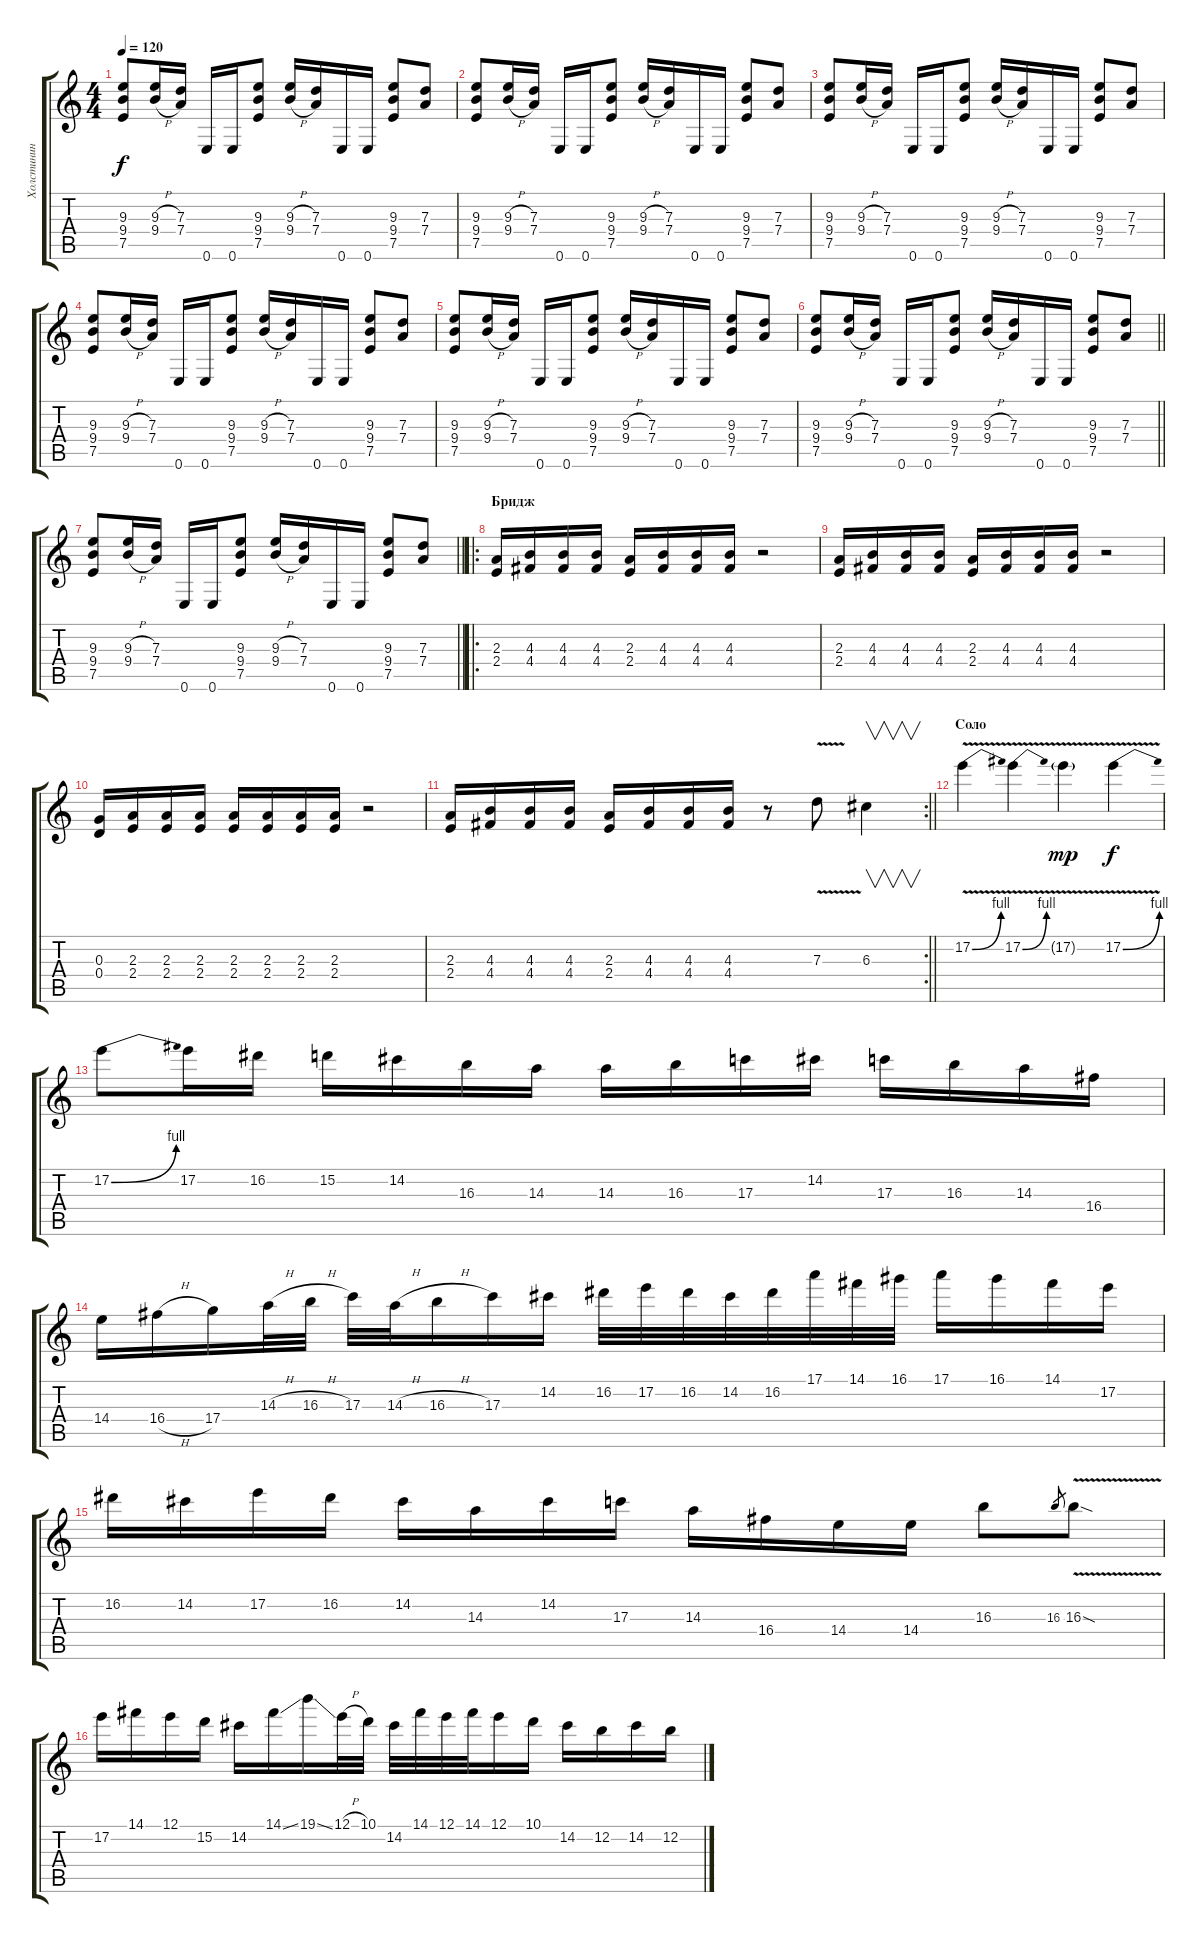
\track ("Холстинин" "Холстинин") {instrument distortionguitar}
\staff {score tabs}
\tuning (E4 B3 G3 D3 A2 E2) {hide}
\ts (4 4)
\tempo 120
\clef g2
\ks c
(9.3 9.4 7.5).8{dy f} (9.3{h} 9.4{h}).16 (7.3 7.4).16 0.6.16 0.6.16 (9.3 9.4 7.5).8 (9.3{h} 9.4{h}).16 (7.3 7.4).16 0.6.16 0.6.16 (9.3 9.4 7.5).8 (7.3 7.4).8 |
(9.3 9.4 7.5).8 (9.3{h} 9.4{h}).16 (7.3 7.4).16 0.6.16 0.6.16 (9.3 9.4 7.5).8 (9.3{h} 9.4{h}).16 (7.3 7.4).16 0.6.16 0.6.16 (9.3 9.4 7.5).8 (7.3 7.4).8 |
(9.3 9.4 7.5).8 (9.3{h} 9.4{h}).16 (7.3 7.4).16 0.6.16 0.6.16 (9.3 9.4 7.5).8 (9.3{h} 9.4{h}).16 (7.3 7.4).16 0.6.16 0.6.16 (9.3 9.4 7.5).8 (7.3 7.4).8 |
(9.3 9.4 7.5).8 (9.3{h} 9.4{h}).16 (7.3 7.4).16 0.6.16 0.6.16 (9.3 9.4 7.5).8 (9.3{h} 9.4{h}).16 (7.3 7.4).16 0.6.16 0.6.16 (9.3 9.4 7.5).8 (7.3 7.4).8 |
(9.3 9.4 7.5).8 (9.3{h} 9.4{h}).16 (7.3 7.4).16 0.6.16 0.6.16 (9.3 9.4 7.5).8 (9.3{h} 9.4{h}).16 (7.3 7.4).16 0.6.16 0.6.16 (9.3 9.4 7.5).8 (7.3 7.4).8 |
\barLineRight lightlight
(9.3 9.4 7.5).8 (9.3{h} 9.4{h}).16 (7.3 7.4).16 0.6.16 0.6.16 (9.3 9.4 7.5).8 (9.3{h} 9.4{h}).16 (7.3 7.4).16 0.6.16 0.6.16 (9.3 9.4 7.5).8 (7.3 7.4).8 |
\barLineRight lightlight
(9.3 9.4 7.5).8 (9.3{h} 9.4{h}).16 (7.3 7.4).16 0.6.16 0.6.16 (9.3 9.4 7.5).8 (9.3{h} 9.4{h}).16 (7.3 7.4).16 0.6.16 0.6.16 (9.3 9.4 7.5).8 (7.3 7.4).8 |
\ro
\section ("" "Бридж")
(2.3 2.4).16 (4.3 4.4).16 (4.3 4.4).16 (4.3 4.4).16 (2.3 2.4).16 (4.3 4.4).16 (4.3 4.4).16 (4.3 4.4).16 r.2 |
(2.3 2.4).16 (4.3 4.4).16 (4.3 4.4).16 (4.3 4.4).16 (2.3 2.4).16 (4.3 4.4).16 (4.3 4.4).16 (4.3 4.4).16 r.2 |
(0.3 0.4).16 (2.3 2.4).16 (2.3 2.4).16 (2.3 2.4).16 (2.3 2.4).16 (2.3 2.4).16 (2.3 2.4).16 (2.3 2.4).16 r.2 |
\rc 2
\barLineRight lightlight
(2.3 2.4).16 (4.3 4.4).16 (4.3 4.4).16 (4.3 4.4).16 (2.3 2.4).16 (4.3 4.4).16 (4.3 4.4).16 (4.3 4.4).16 r.8 7.3{v}.8 6.3.4{v} |
\section ("" "Соло")
17.2{be (bend 0 0 60 4) v}.4 17.2{be (bend 0 0 60 4) v}.4 17.2{v g}.4{dy mp} 17.2{be (bend 0 0 60 4) v}.4{dy f} |
17.2{be (bend 0 0 60 4)}.8 17.2.16 16.2.16 15.2.16 14.2.16 16.3.16 14.3.16 14.3.16 16.3.16 17.3.16 14.2.16 17.3.16 16.3.16 14.3.16 16.4.16 |
14.4.16 16.4{h}.16 17.4.16 14.3{h}.32 16.3{h}.32 17.3.32 14.3{h}.32 16.3{h}.16 17.3.16 14.2.16 16.2.32 17.2.32 16.2.32 14.2.32 16.2.32 17.1.32 14.1.32 16.1.32 17.1.16 16.1.16 14.1.16 17.2.16 |
16.2.16 14.2.16 17.2.16 16.2.16 14.2.16 14.3.16 14.2.16 17.3.16 14.3.16 16.4.16 14.4.16 14.4.16 16.3.8 16.3.8{gr} 16.3{v sod}.8 |
17.2.16 14.1.16 12.1.16 15.2.16 14.2.16 14.1{ss}.16 19.1{ss}.16 12.1{h}.32 10.1.32 14.2.32 14.1.32 12.1.32 14.1.32 12.1.16 10.1.16 14.2.16 12.2.16 14.2.16 12.2.16
